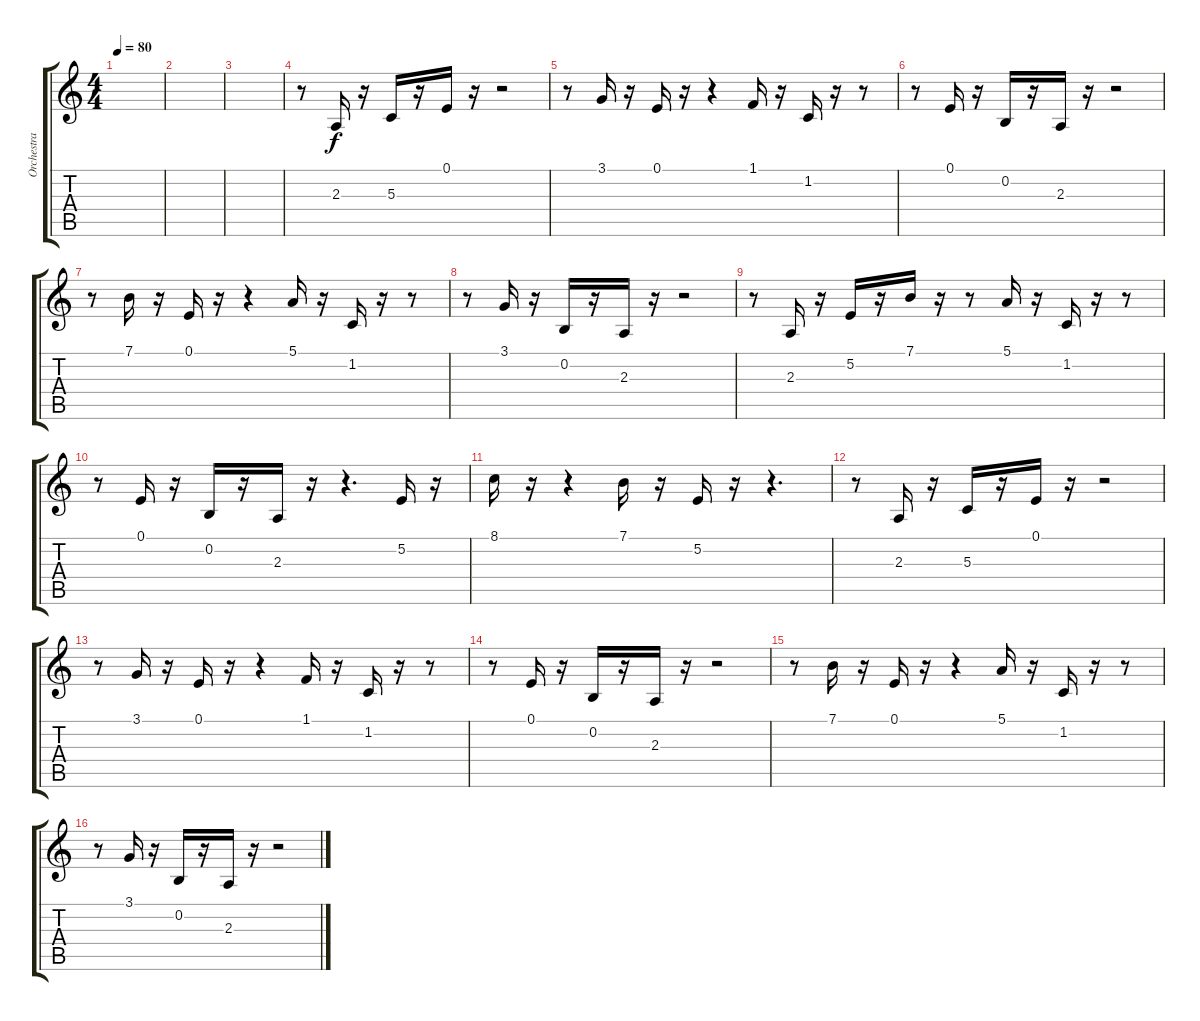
\track ("Orchestra" "Orchestra") {instrument stringensemble1}
\staff {score tabs}
\tuning (E4 B3 G3 D3 A2 E2) {hide}
\ts (4 4)
\tempo 80
\clef g2
\ks c
|
|
|
\section ("" "")
r.8 2.3.16 r.16 5.3.16 r.16 0.1.16 r.16 r.2 |
r.8 3.1.16 r.16 0.1.16 r.16 r.4 1.1.16 r.16 1.2.16 r.16 r.8 |
r.8 0.1.16 r.16 0.2.16 r.16 2.3.16 r.16 r.2 |
r.8 7.1.16 r.16 0.1.16 r.16 r.4 5.1.16 r.16 1.2.16 r.16 r.8 |
r.8 3.1.16 r.16 0.2.16 r.16 2.3.16 r.16 r.2 |
r.8 2.3.16 r.16 5.2.16 r.16 7.1.16 r.16 r.8 5.1.16 r.16 1.2.16 r.16 r.8 |
r.8 0.1.16 r.16 0.2.16 r.16 2.3.16 r.16 r.4{d} 5.2.16 r.16 |
8.1.16 r.16 r.4 7.1.16 r.16 5.2.16 r.16 r.4{d} |
\section ("" "")
r.8 2.3.16 r.16 5.3.16 r.16 0.1.16 r.16 r.2 |
r.8 3.1.16 r.16 0.1.16 r.16 r.4 1.1.16 r.16 1.2.16 r.16 r.8 |
r.8 0.1.16 r.16 0.2.16 r.16 2.3.16 r.16 r.2 |
r.8 7.1.16 r.16 0.1.16 r.16 r.4 5.1.16 r.16 1.2.16 r.16 r.8 |
r.8 3.1.16 r.16 0.2.16 r.16 2.3.16 r.16 r.2
